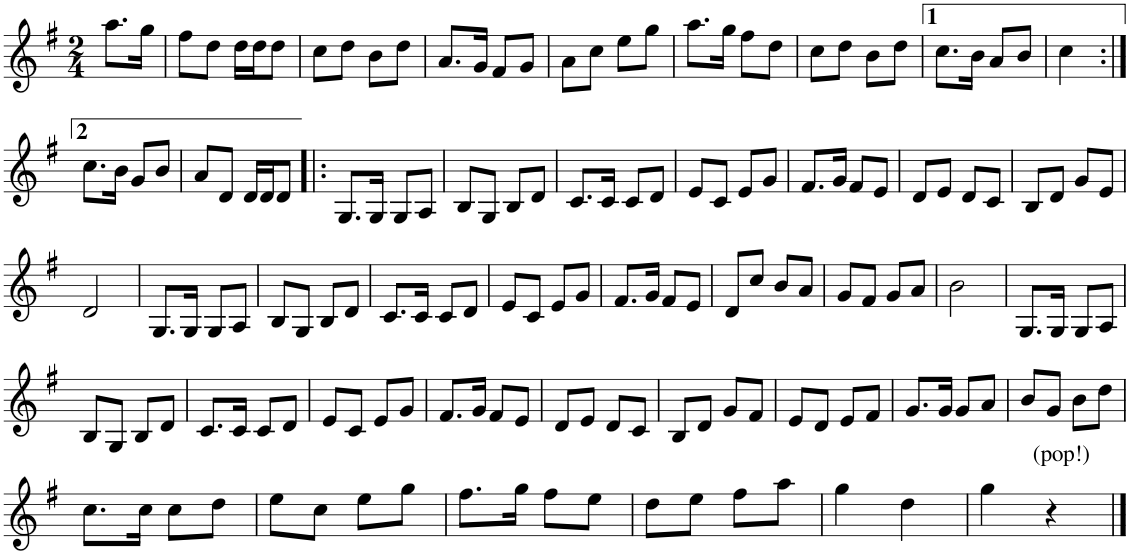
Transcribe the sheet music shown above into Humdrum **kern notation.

**kern	**text
*part1	*part1
*staff1	*staff1
*I"Piano	*
*I'Pno	*
*clefG2	*
*k[f#]	*
*D:mix	*
*M2/4	*
=1	=1
8.aa\L	.
16gg\Jk	.
=2	=2
8ff#\L	.
8dd\J	.
16dd\LL	.
16dd\J	.
8dd\J	.
=3	=3
8cc\L	.
8dd\J	.
8b\L	.
8dd\J	.
=4	=4
8.a/L	.
16g/Jk	.
8f#/L	.
8g/J	.
=5	=5
8a\L	.
8cc\J	.
8ee\L	.
8gg\J	.
=6	=6
8.aa\L	.
16gg\Jk	.
8ff#\L	.
8dd\J	.
=7	=7
8cc\L	.
8dd\J	.
8b\L	.
8dd\J	.
=8	=8
8.cc\L	.
16b\Jk	.
8a/L	.
8b/J	.
=9	=9
4cc\	.
!!LO:LB:g=z
=10:|!	=10:|!
8.cc\L	.
16b\Jk	.
8g/L	.
8b/J	.
=11	=11
8a/L	.
8d/J	.
16d/LL	.
16d/J	.
8d/J	.
=12!|:	=12!|:
8.G/L	.
16G/Jk	.
8G/L	.
8A/J	.
=13	=13
8B/L	.
8G/J	.
8B/L	.
8d/J	.
=14	=14
8.c/L	.
16c/Jk	.
8c/L	.
8d/J	.
=15	=15
8e/L	.
8c/J	.
8e/L	.
8g/J	.
=16	=16
8.f#/L	.
16g/Jk	.
8f#/L	.
8e/J	.
=17	=17
8d/L	.
8e/J	.
8d/L	.
8c/J	.
=18	=18
8B/L	.
8d/J	.
8g/L	.
8e/J	.
!!LO:LB:g=z
=19	=19
2d/	.
=20	=20
8.G/L	.
16G/Jk	.
8G/L	.
8A/J	.
=21	=21
8B/L	.
8G/J	.
8B/L	.
8d/J	.
=22	=22
8.c/L	.
16c/Jk	.
8c/L	.
8d/J	.
=23	=23
8e/L	.
8c/J	.
8e/L	.
8g/J	.
=24	=24
8.f#/L	.
16g/Jk	.
8f#/L	.
8e/J	.
=25	=25
8d/L	.
8cc/J	.
8b/L	.
8a/J	.
=26	=26
8g/L	.
8f#/J	.
8g/L	.
8a/J	.
=27	=27
2b\	.
=28	=28
8.G/L	.
16G/Jk	.
8G/L	.
8A/J	.
!!LO:LB:g=z
=29	=29
8B/L	.
8G/J	.
8B/L	.
8d/J	.
=30	=30
8.c/L	.
16c/Jk	.
8c/L	.
8d/J	.
=31	=31
8e/L	.
8c/J	.
8e/L	.
8g/J	.
=32	=32
8.f#/L	.
16g/Jk	.
8f#/L	.
8e/J	.
=33	=33
8d/L	.
8e/J	.
8d/L	.
8c/J	.
=34	=34
8B/L	.
8d/J	.
8g/L	.
8f#/J	.
=35	=35
8e/L	.
8d/J	.
8e/L	.
8f#/J	.
=36	=36
8.g/L	.
16g/Jk	.
8g/L	.
8a/J	.
=37	=37
8b/L	.
8g/J	.
8b\L	.
8dd\J	.
!!LO:LB:g=z
=38	=38
8.cc\L	.
16cc\Jk	.
8cc\L	.
8dd\J	.
=39	=39
8ee\L	.
8cc\J	.
8ee\L	.
8gg\J	.
=40	=40
8.ff#\L	.
16gg\Jk	.
8ff#\L	.
8ee\J	.
=41	=41
8dd\L	.
8ee\J	.
8ff#\L	.
8aa\J	.
=42	=42
4gg\	.
4dd\	.
=43	=43
4gg\	.
!	!LO:LY:b
4r	(pop!)
==	==
*-	*-
